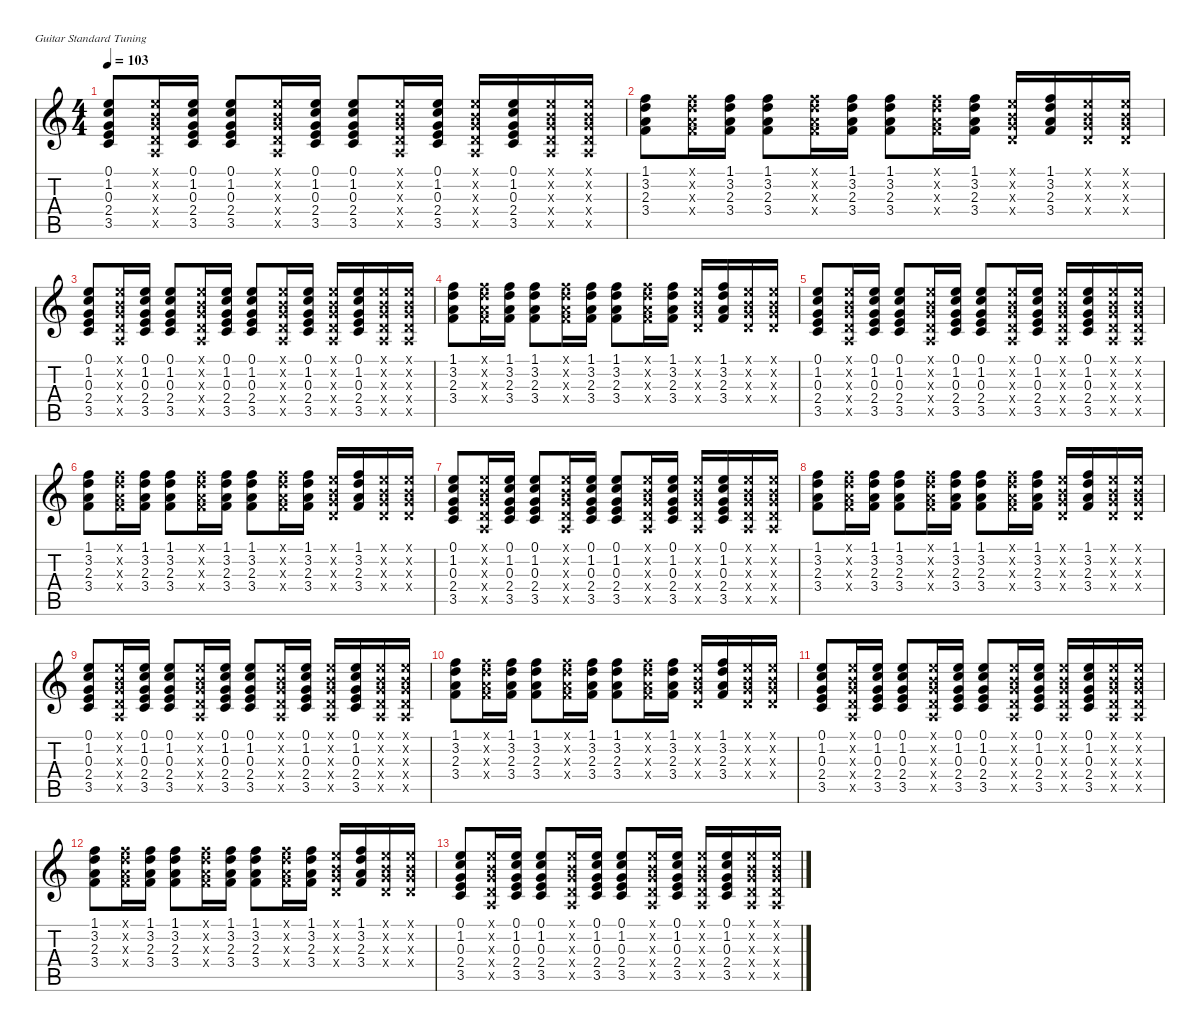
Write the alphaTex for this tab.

\defaultSystemsLayout 4
\hideDynamics
\bracketExtendMode nobrackets
\singleTrackTrackNamePolicy hidden
\multiTrackTrackNamePolicy hidden
\otherSystemsTrackNameOrientation horizontal
\track ("Guitar 2" "s.guit.") {instrument acousticguitarsteel}
\staff {score tabs}
\tuning (E4 B3 G3 D3 A2 E2)
\ts (4 4)
\tempo 103
\clef g2
\ks c
(0.1 1.2 0.3 2.4 3.5).8{dy f beam Up} (0.1{x} 0.2{x} 0.3{x} 0.4{x} 0.5{x}).16{beam Up} (0.1 1.2 0.3 2.4 3.5).16{beam Up} (0.1 1.2 0.3 2.4 3.5).8{beam Up} (0.1{x} 0.2{x} 0.3{x} 0.4{x} 0.5{x}).16{beam Up} (0.1 1.2 0.3 2.4 3.5).16{beam Up} (0.1 1.2 0.3 2.4 3.5).8{beam Up} (0.1{x} 0.2{x} 0.3{x} 0.4{x} 0.5{x}).16{beam Up} (0.1 1.2 0.3 2.4 3.5).16{beam Up} (0.1{x} 0.2{x} 0.3{x} 0.4{x} 0.5{x}).16{beam Up} (0.1 1.2 0.3 2.4 3.5).16{beam Up} (0.1{x} 0.2{x} 0.3{x} 0.4{x} 0.5{x}).16{beam Up} (0.1{x} 0.2{x} 0.3{x} 0.4{x} 0.5{x}).16{beam Up} |
(1.1 3.2 2.3 3.4).8{beam Down} (1.1{x} 3.2{x} 2.3{x} 3.4{x}).16{beam Down} (1.1 3.2 2.3 3.4).16{beam Down} (1.1 3.2 2.3 3.4).8{beam Down} (1.1{x} 3.2{x} 2.3{x} 3.4{x}).16{beam Down} (1.1 3.2 2.3 3.4).16{beam Down} (1.1 3.2 2.3 3.4).8{beam Down} (1.1{x} 3.2{x} 2.3{x} 3.4{x}).16{beam Down} (1.1 3.2 2.3 3.4).16{beam Down} (0.1{x} 0.2{x} 0.3{x} 0.4{x}).16{beam Up} (1.1 3.2 2.3 3.4).16{beam Up} (0.1{x} 0.2{x} 0.3{x} 0.4{x}).16{beam Up} (0.1{x} 0.2{x} 0.3{x} 0.4{x}).16{beam Up} |
(0.1 1.2 0.3 2.4 3.5).8{beam Up} (0.1{x} 0.2{x} 0.3{x} 0.4{x} 0.5{x}).16{beam Up} (0.1 1.2 0.3 2.4 3.5).16{beam Up} (0.1 1.2 0.3 2.4 3.5).8{beam Up} (0.1{x} 0.2{x} 0.3{x} 0.4{x} 0.5{x}).16{beam Up} (0.1 1.2 0.3 2.4 3.5).16{beam Up} (0.1 1.2 0.3 2.4 3.5).8{beam Up} (0.1{x} 0.2{x} 0.3{x} 0.4{x} 0.5{x}).16{beam Up} (0.1 1.2 0.3 2.4 3.5).16{beam Up} (0.1{x} 0.2{x} 0.3{x} 0.4{x} 0.5{x}).16{beam Up} (0.1 1.2 0.3 2.4 3.5).16{beam Up} (0.1{x} 0.2{x} 0.3{x} 0.4{x} 0.5{x}).16{beam Up} (0.1{x} 0.2{x} 0.3{x} 0.4{x} 0.5{x}).16{beam Up} |
(1.1 3.2 2.3 3.4).8{beam Down} (1.1{x} 3.2{x} 2.3{x} 3.4{x}).16{beam Down} (1.1 3.2 2.3 3.4).16{beam Down} (1.1 3.2 2.3 3.4).8{beam Down} (1.1{x} 3.2{x} 2.3{x} 3.4{x}).16{beam Down} (1.1 3.2 2.3 3.4).16{beam Down} (1.1 3.2 2.3 3.4).8{beam Down} (1.1{x} 3.2{x} 2.3{x} 3.4{x}).16{beam Down} (1.1 3.2 2.3 3.4).16{beam Down} (0.1{x} 0.2{x} 0.3{x} 0.4{x}).16{beam Up} (1.1 3.2 2.3 3.4).16{beam Up} (0.1{x} 0.2{x} 0.3{x} 0.4{x}).16{beam Up} (0.1{x} 0.2{x} 0.3{x} 0.4{x}).16{beam Up} |
(0.1 1.2 0.3 2.4 3.5).8{beam Up} (0.1{x} 0.2{x} 0.3{x} 0.4{x} 0.5{x}).16{beam Up} (0.1 1.2 0.3 2.4 3.5).16{beam Up} (0.1 1.2 0.3 2.4 3.5).8{beam Up} (0.1{x} 0.2{x} 0.3{x} 0.4{x} 0.5{x}).16{beam Up} (0.1 1.2 0.3 2.4 3.5).16{beam Up} (0.1 1.2 0.3 2.4 3.5).8{beam Up} (0.1{x} 0.2{x} 0.3{x} 0.4{x} 0.5{x}).16{beam Up} (0.1 1.2 0.3 2.4 3.5).16{beam Up} (0.1{x} 0.2{x} 0.3{x} 0.4{x} 0.5{x}).16{beam Up} (0.1 1.2 0.3 2.4 3.5).16{beam Up} (0.1{x} 0.2{x} 0.3{x} 0.4{x} 0.5{x}).16{beam Up} (0.1{x} 0.2{x} 0.3{x} 0.4{x} 0.5{x}).16{beam Up} |
(1.1 3.2 2.3 3.4).8{beam Down} (1.1{x} 3.2{x} 2.3{x} 3.4{x}).16{beam Down} (1.1 3.2 2.3 3.4).16{beam Down} (1.1 3.2 2.3 3.4).8{beam Down} (1.1{x} 3.2{x} 2.3{x} 3.4{x}).16{beam Down} (1.1 3.2 2.3 3.4).16{beam Down} (1.1 3.2 2.3 3.4).8{beam Down} (1.1{x} 3.2{x} 2.3{x} 3.4{x}).16{beam Down} (1.1 3.2 2.3 3.4).16{beam Down} (0.1{x} 0.2{x} 0.3{x} 0.4{x}).16{beam Up} (1.1 3.2 2.3 3.4).16{beam Up} (0.1{x} 0.2{x} 0.3{x} 0.4{x}).16{beam Up} (0.1{x} 0.2{x} 0.3{x} 0.4{x}).16{beam Up} |
(0.1 1.2 0.3 2.4 3.5).8{beam Up} (0.1{x} 0.2{x} 0.3{x} 0.4{x} 0.5{x}).16{beam Up} (0.1 1.2 0.3 2.4 3.5).16{beam Up} (0.1 1.2 0.3 2.4 3.5).8{beam Up} (0.1{x} 0.2{x} 0.3{x} 0.4{x} 0.5{x}).16{beam Up} (0.1 1.2 0.3 2.4 3.5).16{beam Up} (0.1 1.2 0.3 2.4 3.5).8{beam Up} (0.1{x} 0.2{x} 0.3{x} 0.4{x} 0.5{x}).16{beam Up} (0.1 1.2 0.3 2.4 3.5).16{beam Up} (0.1{x} 0.2{x} 0.3{x} 0.4{x} 0.5{x}).16{beam Up} (0.1 1.2 0.3 2.4 3.5).16{beam Up} (0.1{x} 0.2{x} 0.3{x} 0.4{x} 0.5{x}).16{beam Up} (0.1{x} 0.2{x} 0.3{x} 0.4{x} 0.5{x}).16{beam Up} |
(1.1 3.2 2.3 3.4).8{beam Down} (1.1{x} 3.2{x} 2.3{x} 3.4{x}).16{beam Down} (1.1 3.2 2.3 3.4).16{beam Down} (1.1 3.2 2.3 3.4).8{beam Down} (1.1{x} 3.2{x} 2.3{x} 3.4{x}).16{beam Down} (1.1 3.2 2.3 3.4).16{beam Down} (1.1 3.2 2.3 3.4).8{beam Down} (1.1{x} 3.2{x} 2.3{x} 3.4{x}).16{beam Down} (1.1 3.2 2.3 3.4).16{beam Down} (0.1{x} 0.2{x} 0.3{x} 0.4{x}).16{beam Up} (1.1 3.2 2.3 3.4).16{beam Up} (0.1{x} 0.2{x} 0.3{x} 0.4{x}).16{beam Up} (0.1{x} 0.2{x} 0.3{x} 0.4{x}).16{beam Up} |
(0.1 1.2 0.3 2.4 3.5).8{beam Up} (0.1{x} 0.2{x} 0.3{x} 0.4{x} 0.5{x}).16{beam Up} (0.1 1.2 0.3 2.4 3.5).16{beam Up} (0.1 1.2 0.3 2.4 3.5).8{beam Up} (0.1{x} 0.2{x} 0.3{x} 0.4{x} 0.5{x}).16{beam Up} (0.1 1.2 0.3 2.4 3.5).16{beam Up} (0.1 1.2 0.3 2.4 3.5).8{beam Up} (0.1{x} 0.2{x} 0.3{x} 0.4{x} 0.5{x}).16{beam Up} (0.1 1.2 0.3 2.4 3.5).16{beam Up} (0.1{x} 0.2{x} 0.3{x} 0.4{x} 0.5{x}).16{beam Up} (0.1 1.2 0.3 2.4 3.5).16{beam Up} (0.1{x} 0.2{x} 0.3{x} 0.4{x} 0.5{x}).16{beam Up} (0.1{x} 0.2{x} 0.3{x} 0.4{x} 0.5{x}).16{beam Up} |
(1.1 3.2 2.3 3.4).8{beam Down} (1.1{x} 3.2{x} 2.3{x} 3.4{x}).16{beam Down} (1.1 3.2 2.3 3.4).16{beam Down} (1.1 3.2 2.3 3.4).8{beam Down} (1.1{x} 3.2{x} 2.3{x} 3.4{x}).16{beam Down} (1.1 3.2 2.3 3.4).16{beam Down} (1.1 3.2 2.3 3.4).8{beam Down} (1.1{x} 3.2{x} 2.3{x} 3.4{x}).16{beam Down} (1.1 3.2 2.3 3.4).16{beam Down} (0.1{x} 0.2{x} 0.3{x} 0.4{x}).16{beam Up} (1.1 3.2 2.3 3.4).16{beam Up} (0.1{x} 0.2{x} 0.3{x} 0.4{x}).16{beam Up} (0.1{x} 0.2{x} 0.3{x} 0.4{x}).16{beam Up} |
(0.1 1.2 0.3 2.4 3.5).8{beam Up} (0.1{x} 0.2{x} 0.3{x} 0.4{x} 0.5{x}).16{beam Up} (0.1 1.2 0.3 2.4 3.5).16{beam Up} (0.1 1.2 0.3 2.4 3.5).8{beam Up} (0.1{x} 0.2{x} 0.3{x} 0.4{x} 0.5{x}).16{beam Up} (0.1 1.2 0.3 2.4 3.5).16{beam Up} (0.1 1.2 0.3 2.4 3.5).8{beam Up} (0.1{x} 0.2{x} 0.3{x} 0.4{x} 0.5{x}).16{beam Up} (0.1 1.2 0.3 2.4 3.5).16{beam Up} (0.1{x} 0.2{x} 0.3{x} 0.4{x} 0.5{x}).16{beam Up} (0.1 1.2 0.3 2.4 3.5).16{beam Up} (0.1{x} 0.2{x} 0.3{x} 0.4{x} 0.5{x}).16{beam Up} (0.1{x} 0.2{x} 0.3{x} 0.4{x} 0.5{x}).16{beam Up} |
(1.1 3.2 2.3 3.4).8{beam Down} (1.1{x} 3.2{x} 2.3{x} 3.4{x}).16{beam Down} (1.1 3.2 2.3 3.4).16{beam Down} (1.1 3.2 2.3 3.4).8{beam Down} (1.1{x} 3.2{x} 2.3{x} 3.4{x}).16{beam Down} (1.1 3.2 2.3 3.4).16{beam Down} (1.1 3.2 2.3 3.4).8{beam Down} (1.1{x} 3.2{x} 2.3{x} 3.4{x}).16{beam Down} (1.1 3.2 2.3 3.4).16{beam Down} (0.1{x} 0.2{x} 0.3{x} 0.4{x}).16{beam Up} (1.1 3.2 2.3 3.4).16{beam Up} (0.1{x} 0.2{x} 0.3{x} 0.4{x}).16{beam Up} (0.1{x} 0.2{x} 0.3{x} 0.4{x}).16{beam Up} |
(0.1 1.2 0.3 2.4 3.5).8{beam Up} (0.1{x} 0.2{x} 0.3{x} 0.4{x} 0.5{x}).16{beam Up} (0.1 1.2 0.3 2.4 3.5).16{beam Up} (0.1 1.2 0.3 2.4 3.5).8{beam Up} (0.1{x} 0.2{x} 0.3{x} 0.4{x} 0.5{x}).16{beam Up} (0.1 1.2 0.3 2.4 3.5).16{beam Up} (0.1 1.2 0.3 2.4 3.5).8{beam Up} (0.1{x} 0.2{x} 0.3{x} 0.4{x} 0.5{x}).16{beam Up} (0.1 1.2 0.3 2.4 3.5).16{beam Up} (0.1{x} 0.2{x} 0.3{x} 0.4{x} 0.5{x}).16{beam Up} (0.1 1.2 0.3 2.4 3.5).16{beam Up} (0.1{x} 0.2{x} 0.3{x} 0.4{x} 0.5{x}).16{beam Up} (0.1{x} 0.2{x} 0.3{x} 0.4{x} 0.5{x}).16{beam Up}
